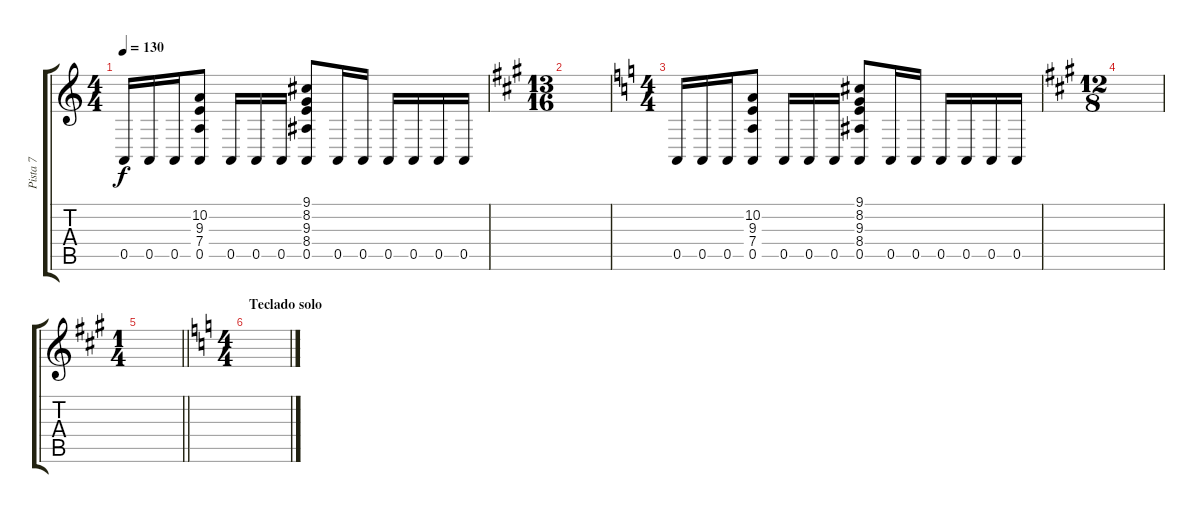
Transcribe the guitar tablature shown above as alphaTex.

\track ("Pista 7" "Pista 7") {instrument pad1newage}
\staff {score tabs}
\tuning (E4 B3 G3 D3 A2 E2) {hide}
\ts (4 4)
\tempo 130
\clef g2
\ks c
0.5.16{dy f} 0.5.16 0.5.16 (10.2 9.3 7.4 0.5).8 0.5.16 0.5.16 0.5.16 (9.1 8.2 9.3 8.4 0.5).8 0.5.16 0.5.16 0.5.16 0.5.16 0.5.16 0.5.16 |
\ts (13 16)
\ks a
|
\ts (4 4)
\ks c
0.5.16 0.5.16 0.5.16 (10.2 9.3 7.4 0.5).8 0.5.16 0.5.16 0.5.16 (9.1 8.2 9.3 8.4 0.5).8 0.5.16 0.5.16 0.5.16 0.5.16 0.5.16 0.5.16 |
\ts (12 8)
\ks a
|
\ts (1 4)
\barLineRight lightlight
|
\ts (4 4)
\section ("" "Teclado solo")
\ks c
